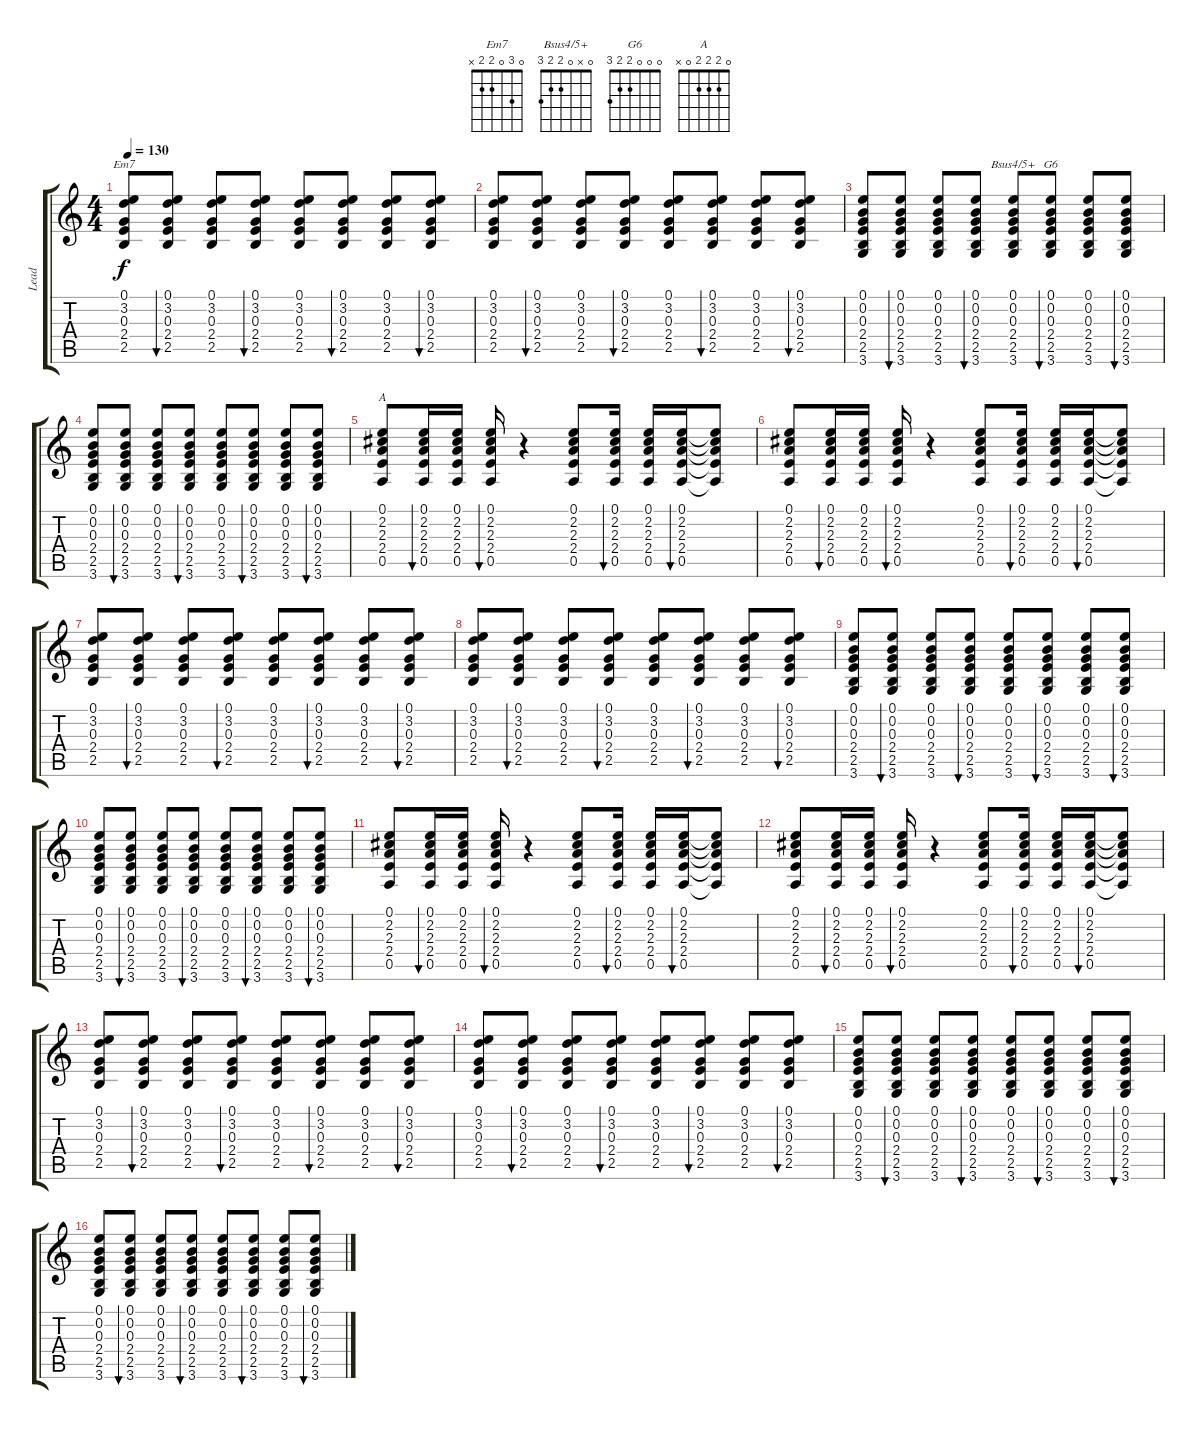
\track ("Lead" "Lead") {instrument acousticguitarnylon}
\staff {score tabs}
\tuning (E4 B3 G3 D3 A2 E2) {hide}
\chord ("Em7" 0 3 0 2 2 x)
\chord ("Bsus4/5+" 0 x 0 2 2 3)
\chord ("G6" 0 0 0 2 2 3)
\chord ("A" 0 2 2 2 0 x)
\ts (4 4)
\tempo 130
\clef g2
\ks c
(0.1 3.2 0.3 2.4 2.5).8{ch "Em7" dy f} (0.1 3.2 0.3 2.4 2.5).8{bu 60} (0.1 3.2 0.3 2.4 2.5).8 (0.1 3.2 0.3 2.4 2.5).8{bu 60} (0.1 3.2 0.3 2.4 2.5).8 (0.1 3.2 0.3 2.4 2.5).8{bu 60} (0.1 3.2 0.3 2.4 2.5).8 (0.1 3.2 0.3 2.4 2.5).8{bu 60} |
(0.1 3.2 0.3 2.4 2.5).8 (0.1 3.2 0.3 2.4 2.5).8{bu 60} (0.1 3.2 0.3 2.4 2.5).8 (0.1 3.2 0.3 2.4 2.5).8{bu 60} (0.1 3.2 0.3 2.4 2.5).8 (0.1 3.2 0.3 2.4 2.5).8{bu 60} (0.1 3.2 0.3 2.4 2.5).8 (0.1 3.2 0.3 2.4 2.5).8{bu 60} |
(0.1 0.2 0.3 2.4 2.5 3.6).8 (0.1 0.2 0.3 2.4 2.5 3.6).8{bu 60} (0.1 0.2 0.3 2.4 2.5 3.6).8 (0.1 0.2 0.3 2.4 2.5 3.6).8{bu 60} (0.1 0.2 0.3 2.4 2.5 3.6).8{ch "Bsus4/5+"} (0.1 0.2 0.3 2.4 2.5 3.6).8{bu 60 ch "G6"} (0.1 0.2 0.3 2.4 2.5 3.6).8 (0.1 0.2 0.3 2.4 2.5 3.6).8{bu 60} |
(0.1 0.2 0.3 2.4 2.5 3.6).8 (0.1 0.2 0.3 2.4 2.5 3.6).8{bu 60} (0.1 0.2 0.3 2.4 2.5 3.6).8 (0.1 0.2 0.3 2.4 2.5 3.6).8{bu 60} (0.1 0.2 0.3 2.4 2.5 3.6).8 (0.1 0.2 0.3 2.4 2.5 3.6).8{bu 60} (0.1 0.2 0.3 2.4 2.5 3.6).8 (0.1 0.2 0.3 2.4 2.5 3.6).8{bu 60} |
(0.1 2.2 2.3 2.4 0.5).8{ch "A"} (0.1 2.2 2.3 2.4 0.5).16{bu 60} (0.1 2.2 2.3 2.4 0.5).16 (0.1 2.2 2.3 2.4 0.5).16{bu 60} r.4 (0.1 2.2 2.3 2.4 0.5).8 (0.1 2.2 2.3 2.4 0.5).16{bu 60} (0.1 2.2 2.3 2.4 0.5).16 (0.1 2.2 2.3 2.4 0.5).16{bu 60} (0.1{t} 2.2{t} 2.3{t} 2.4{t} 0.5{t}).8 |
(0.1 2.2 2.3 2.4 0.5).8 (0.1 2.2 2.3 2.4 0.5).16{bu 60} (0.1 2.2 2.3 2.4 0.5).16 (0.1 2.2 2.3 2.4 0.5).16{bu 60} r.4 (0.1 2.2 2.3 2.4 0.5).8 (0.1 2.2 2.3 2.4 0.5).16{bu 60} (0.1 2.2 2.3 2.4 0.5).16 (0.1 2.2 2.3 2.4 0.5).16{bu 60} (0.1{t} 2.2{t} 2.3{t} 2.4{t} 0.5{t}).8 |
(0.1 3.2 0.3 2.4 2.5).8 (0.1 3.2 0.3 2.4 2.5).8{bu 60} (0.1 3.2 0.3 2.4 2.5).8 (0.1 3.2 0.3 2.4 2.5).8{bu 60} (0.1 3.2 0.3 2.4 2.5).8 (0.1 3.2 0.3 2.4 2.5).8{bu 60} (0.1 3.2 0.3 2.4 2.5).8 (0.1 3.2 0.3 2.4 2.5).8{bu 60} |
(0.1 3.2 0.3 2.4 2.5).8 (0.1 3.2 0.3 2.4 2.5).8{bu 60} (0.1 3.2 0.3 2.4 2.5).8 (0.1 3.2 0.3 2.4 2.5).8{bu 60} (0.1 3.2 0.3 2.4 2.5).8 (0.1 3.2 0.3 2.4 2.5).8{bu 60} (0.1 3.2 0.3 2.4 2.5).8 (0.1 3.2 0.3 2.4 2.5).8{bu 60} |
(0.1 0.2 0.3 2.4 2.5 3.6).8 (0.1 0.2 0.3 2.4 2.5 3.6).8{bu 60} (0.1 0.2 0.3 2.4 2.5 3.6).8 (0.1 0.2 0.3 2.4 2.5 3.6).8{bu 60} (0.1 0.2 0.3 2.4 2.5 3.6).8 (0.1 0.2 0.3 2.4 2.5 3.6).8{bu 60} (0.1 0.2 0.3 2.4 2.5 3.6).8 (0.1 0.2 0.3 2.4 2.5 3.6).8{bu 60} |
(0.1 0.2 0.3 2.4 2.5 3.6).8 (0.1 0.2 0.3 2.4 2.5 3.6).8{bu 60} (0.1 0.2 0.3 2.4 2.5 3.6).8 (0.1 0.2 0.3 2.4 2.5 3.6).8{bu 60} (0.1 0.2 0.3 2.4 2.5 3.6).8 (0.1 0.2 0.3 2.4 2.5 3.6).8{bu 60} (0.1 0.2 0.3 2.4 2.5 3.6).8 (0.1 0.2 0.3 2.4 2.5 3.6).8{bu 60} |
(0.1 2.2 2.3 2.4 0.5).8 (0.1 2.2 2.3 2.4 0.5).16{bu 60} (0.1 2.2 2.3 2.4 0.5).16 (0.1 2.2 2.3 2.4 0.5).16{bu 60} r.4 (0.1 2.2 2.3 2.4 0.5).8 (0.1 2.2 2.3 2.4 0.5).16{bu 60} (0.1 2.2 2.3 2.4 0.5).16 (0.1 2.2 2.3 2.4 0.5).16{bu 60} (0.1{t} 2.2{t} 2.3{t} 2.4{t} 0.5{t}).8 |
(0.1 2.2 2.3 2.4 0.5).8 (0.1 2.2 2.3 2.4 0.5).16{bu 60} (0.1 2.2 2.3 2.4 0.5).16 (0.1 2.2 2.3 2.4 0.5).16{bu 60} r.4 (0.1 2.2 2.3 2.4 0.5).8 (0.1 2.2 2.3 2.4 0.5).16{bu 60} (0.1 2.2 2.3 2.4 0.5).16 (0.1 2.2 2.3 2.4 0.5).16{bu 60} (0.1{t} 2.2{t} 2.3{t} 2.4{t} 0.5{t}).8 |
(0.1 3.2 0.3 2.4 2.5).8 (0.1 3.2 0.3 2.4 2.5).8{bu 60} (0.1 3.2 0.3 2.4 2.5).8 (0.1 3.2 0.3 2.4 2.5).8{bu 60} (0.1 3.2 0.3 2.4 2.5).8 (0.1 3.2 0.3 2.4 2.5).8{bu 60} (0.1 3.2 0.3 2.4 2.5).8 (0.1 3.2 0.3 2.4 2.5).8{bu 60} |
(0.1 3.2 0.3 2.4 2.5).8 (0.1 3.2 0.3 2.4 2.5).8{bu 60} (0.1 3.2 0.3 2.4 2.5).8 (0.1 3.2 0.3 2.4 2.5).8{bu 60} (0.1 3.2 0.3 2.4 2.5).8 (0.1 3.2 0.3 2.4 2.5).8{bu 60} (0.1 3.2 0.3 2.4 2.5).8 (0.1 3.2 0.3 2.4 2.5).8{bu 60} |
(0.1 0.2 0.3 2.4 2.5 3.6).8 (0.1 0.2 0.3 2.4 2.5 3.6).8{bu 60} (0.1 0.2 0.3 2.4 2.5 3.6).8 (0.1 0.2 0.3 2.4 2.5 3.6).8{bu 60} (0.1 0.2 0.3 2.4 2.5 3.6).8 (0.1 0.2 0.3 2.4 2.5 3.6).8{bu 60} (0.1 0.2 0.3 2.4 2.5 3.6).8 (0.1 0.2 0.3 2.4 2.5 3.6).8{bu 60} |
(0.1 0.2 0.3 2.4 2.5 3.6).8 (0.1 0.2 0.3 2.4 2.5 3.6).8{bu 60} (0.1 0.2 0.3 2.4 2.5 3.6).8 (0.1 0.2 0.3 2.4 2.5 3.6).8{bu 60} (0.1 0.2 0.3 2.4 2.5 3.6).8 (0.1 0.2 0.3 2.4 2.5 3.6).8{bu 60} (0.1 0.2 0.3 2.4 2.5 3.6).8 (0.1 0.2 0.3 2.4 2.5 3.6).8{bu 60}
